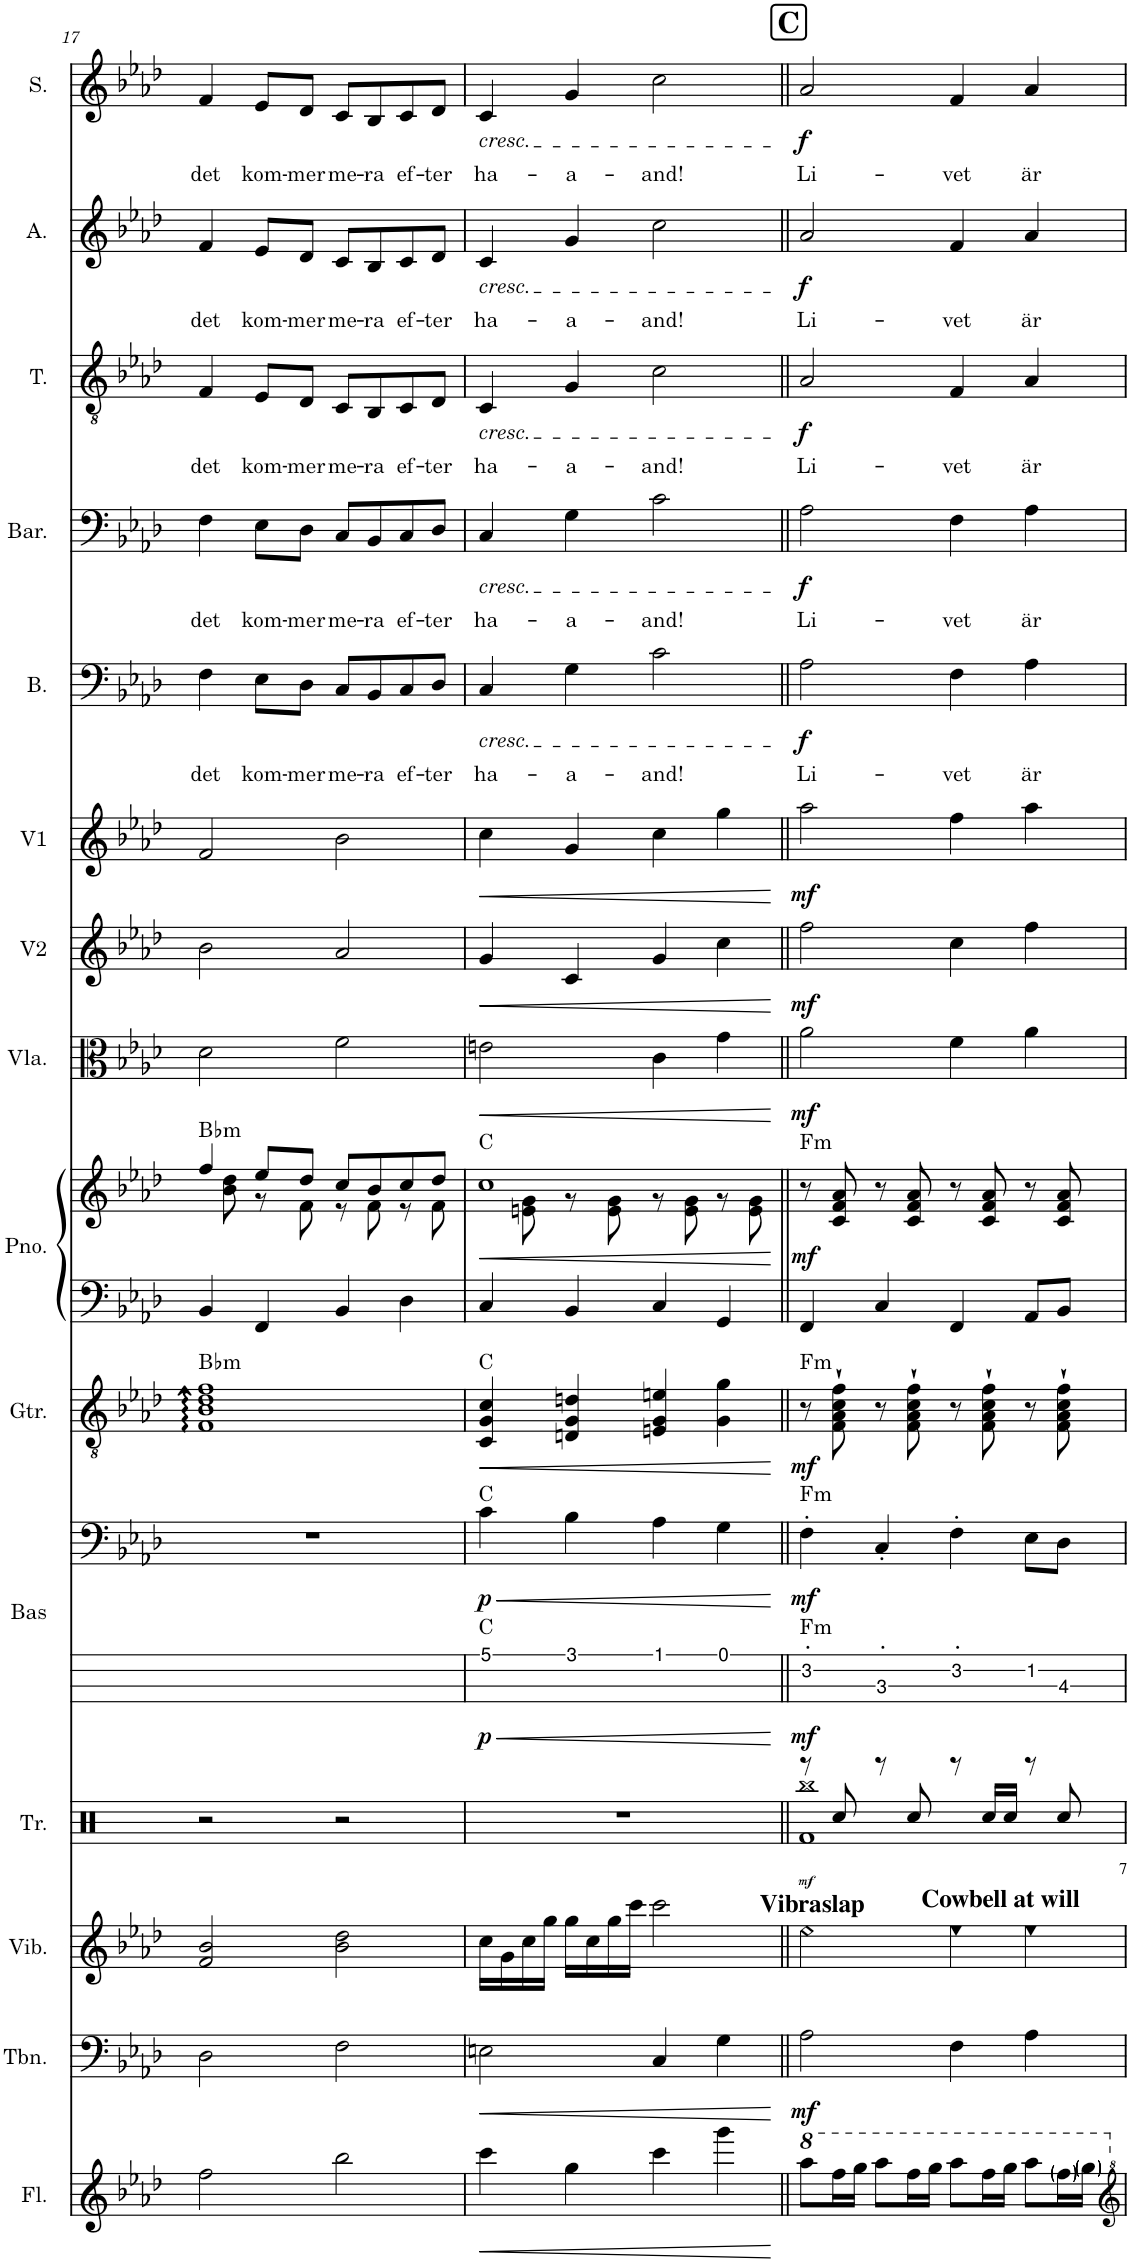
**kern	**dynam	**kern	**dynam	**kern	**kern	**dynam	**kern	**kern	**dynam	**kern	**dynam	**kern	**kern	**dynam	**kern	**dynam	**kern	**dynam	**kern	**dynam	**kern	**text	**dynam	**kern	**text	**dynam	**kern	**text	**dynam	**kern	**text	**dynam	**kern	**text	**dynam
*part15	*part15	*part14	*part14	*part13	*part12	*part12	*part11	*part11	*part11	*part10	*part10	*part9	*part9	*part9	*part8	*part8	*part7	*part7	*part6	*part6	*part5	*part5	*part5	*part4	*part4	*part4	*part3	*part3	*part3	*part2	*part2	*part2	*part1	*part1	*part1
*staff17	*staff17	*staff16	*staff16	*staff15	*staff14	*staff14	*staff13	*staff12	*staff12/13	*staff11	*staff11	*staff10	*staff9	*staff9/10	*staff8	*staff8	*staff7	*staff7	*staff6	*staff6	*staff5	*staff5	*staff5	*staff4	*staff4	*staff4	*staff3	*staff3	*staff3	*staff2	*staff2	*staff2	*staff1	*staff1	*staff1
*I"Flute	*	*I"Trombone	*	*I"Vibraphone	*I"Trummor	*	*I"Bas	*	*	*I"Gitarr	*	*I"Piano	*	*	*I"Viola	*	*I"Violin 2	*	*I"Violin 1	*	*I"Bass	*	*	*I"Baritone	*	*	*I"Tenor	*	*	*I"Alto	*	*	*I"Soprano	*	*
*I'Fl.	*	*I'Tbn.	*	*I'Vib.	*I'Tr.	*	*I'Bas	*	*	*I'Gtr.	*	*I'Pno.	*	*	*I'Vla.	*	*I'V2	*	*I'V1	*	*I'B.	*	*	*I'Bar.	*	*	*I'T.	*	*	*I'A.	*	*	*I'S.	*	*
!!LO:PB:g=z
*clefG2	*	*clefF4	*	*clefG2	*clefX	*	*	*clefF4	*	*clefGv2	*	*clefF4	*clefG2	*	*clefC3	*	*clefG2	*	*clefG2	*	*clefF4	*	*	*clefF4	*	*	*clefGv2	*	*	*clefG2	*	*	*clefG2	*	*
*	*	*	*	*	*	*	*Trd7c12	*Trd7c12	*	*	*	*	*	*	*	*	*	*	*	*	*	*	*	*	*	*	*	*	*	*	*	*	*	*	*
*k[b-e-a-d-]	*	*k[b-e-a-d-]	*	*k[b-e-a-d-]	*k[]	*	*k[b-e-a-d-]	*k[b-e-a-d-]	*	*k[b-e-a-d-]	*	*k[b-e-a-d-]	*k[b-e-a-d-]	*	*k[b-e-a-d-]	*	*k[b-e-a-d-]	*	*k[b-e-a-d-]	*	*k[b-e-a-d-]	*	*	*k[b-e-a-d-]	*	*	*k[b-e-a-d-]	*	*	*k[b-e-a-d-]	*	*	*k[b-e-a-d-]	*	*
*M4/4	*	*M4/4	*	*M4/4	*M4/4	*	*M4/4	*M4/4	*	*M4/4	*	*M4/4	*M4/4	*	*M4/4	*	*M4/4	*	*M4/4	*	*M4/4	*	*	*M4/4	*	*	*M4/4	*	*	*M4/4	*	*	*M4/4	*	*
=17	=17	=17	=17	=17	=17	=17	=17	=17	=17	=17	=17	=17	=17	=17	=17	=17	=17	=17	=17	=17	=17	=17	=17	=17	=17	=17	=17	=17	=17	=17	=17	=17	=17	=17	=17
*	*	*	*	*	*	*	*	*	*	*	*	*	*^	*	*	*	*	*	*	*	*	*	*	*	*	*	*	*	*	*	*	*	*	*	*
!	!	!	!	!	!	!	!	!	!	!	!	!	!LO:TX:a:t=B♭m	!	!	!	!	!	!	!	!	!	!	!	!	!	!	!	!	!	!	!	!	!	!	!
!	!	!	!	!	!	!	!	!	!	!LO:TX:a:t=B♭m	!	!	!	!	!	!	!	!	!	!	!	!	!	!	!	!	!	!	!	!	!	!	!	!	!	!
!	!	!	!	!	!	!	!	!	!	!	!	!	!	!	!	!	!	!	!	!	!	!	!LO:LY:b	!	!	!LO:LY:b	!	!	!LO:LY:b	!	!	!LO:LY:b	!	!	!LO:LY:b	!
2ff\	.	2D-\	.	2f/ 2b-/	2r	.	1r	1r	.	1F 1B- 1d- 1f	.	4BB-/	4ff/	8ryy	.	2d-\	.	2b-\	.	2f/	.	4F\	det	.	4F\	det	.	4F/	det	.	4f/	det	.	4f/	det	.
.	.	.	.	.	.	.	.	.	.	.	.	.	.	8b-\ 8dd-\	.	.	.	.	.	.	.	.	.	.	.	.	.	.	.	.	.	.	.	.	.	.
!	!	!	!	!	!	!	!	!	!	!	!	!	!	!	!	!	!	!	!	!	!	!	!LO:LY:b	!	!	!LO:LY:b	!	!	!LO:LY:b	!	!	!LO:LY:b	!	!	!LO:LY:b	!
.	.	.	.	.	.	.	.	.	.	.	.	4FF/	8ee-/L	8r	.	.	.	.	.	.	.	8E-\L	kom-	.	8E-\L	kom-	.	8E-/L	kom-	.	8e-/L	kom-	.	8e-/L	kom-	.
!	!	!	!	!	!	!	!	!	!	!	!	!	!	!	!	!	!	!	!	!	!	!	!LO:LY:b	!	!	!LO:LY:b	!	!	!LO:LY:b	!	!	!LO:LY:b	!	!	!LO:LY:b	!
.	.	.	.	.	.	.	.	.	.	.	.	.	8dd-/J	8f\	.	.	.	.	.	.	.	8D-\J	-mer	.	8D-\J	-mer	.	8D-/J	-mer	.	8d-/J	-mer	.	8d-/J	-mer	.
!	!	!	!	!	!	!	!	!	!	!	!	!	!	!	!	!	!	!	!	!	!	!	!LO:LY:b	!	!	!LO:LY:b	!	!	!LO:LY:b	!	!	!LO:LY:b	!	!	!LO:LY:b	!
2bb-\	.	2F\	.	2b-\ 2dd-\	2r	.	.	.	.	.	.	4BB-/	8cc/L	8r	.	2f\	.	2a-/	.	2b-\	.	8C/L	me-	.	8C/L	me-	.	8C/L	me-	.	8c/L	me-	.	8c/L	me-	.
!	!	!	!	!	!	!	!	!	!	!	!	!	!	!	!	!	!	!	!	!	!	!	!LO:LY:b	!	!	!LO:LY:b	!	!	!LO:LY:b	!	!	!LO:LY:b	!	!	!LO:LY:b	!
.	.	.	.	.	.	.	.	.	.	.	.	.	8b-/	8f\	.	.	.	.	.	.	.	8BB-/	-ra	.	8BB-/	-ra	.	8BB-/	-ra	.	8B-/	-ra	.	8B-/	-ra	.
!	!	!	!	!	!	!	!	!	!	!	!	!	!	!	!	!	!	!	!	!	!	!	!LO:LY:b	!	!	!LO:LY:b	!	!	!LO:LY:b	!	!	!LO:LY:b	!	!	!LO:LY:b	!
.	.	.	.	.	.	.	.	.	.	.	.	4D-\	8cc/	8r	.	.	.	.	.	.	.	8C/	ef-	.	8C/	ef-	.	8C/	ef-	.	8c/	ef-	.	8c/	ef-	.
!	!	!	!	!	!	!	!	!	!	!	!	!	!	!	!	!	!	!	!	!	!	!	!LO:LY:b	!	!	!LO:LY:b	!	!	!LO:LY:b	!	!	!LO:LY:b	!	!	!LO:LY:b	!
.	.	.	.	.	.	.	.	.	.	.	.	.	8dd-/J	8f\	.	.	.	.	.	.	.	8D-/J	-ter	.	8D-/J	-ter	.	8D-/J	-ter	.	8d-/J	-ter	.	8d-/J	-ter	.
=18	=18	=18	=18	=18	=18	=18	=18	=18	=18	=18	=18	=18	=18	=18	=18	=18	=18	=18	=18	=18	=18	=18	=18	=18	=18	=18	=18	=18	=18	=18	=18	=18	=18	=18	=18	=18
!	!	!	!	!	!	!	!	!	!	!	!	!	!	!	!	!	!	!	!	!	!	!	!	!	!	!	!	!	!	!	!	!	!	!LO:TX:b:i:t=cresc.	!	!
!	!	!	!	!	!	!	!	!	!	!	!	!	!	!	!	!	!	!	!	!	!	!	!	!	!	!	!	!	!	!	!LO:TX:b:i:t=cresc.	!	!	!	!	!
!	!	!	!	!	!	!	!	!	!	!	!	!	!	!	!	!	!	!	!	!	!	!	!	!	!	!	!	!LO:TX:b:i:t=cresc.	!	!	!	!	!	!	!	!
!	!	!	!	!	!	!	!	!	!	!	!	!	!	!	!	!	!	!	!	!	!	!	!	!	!LO:TX:b:i:t=cresc.	!	!	!	!	!	!	!	!	!	!	!
!	!	!	!	!	!	!	!	!	!	!	!	!	!	!	!	!	!	!	!	!	!	!LO:TX:b:i:t=cresc.	!	!	!	!	!	!	!	!	!	!	!	!	!	!
!	!	!	!	!	!	!	!	!	!	!	!	!	!LO:TX:a:t=C	!	!	!	!	!	!	!	!	!	!	!	!	!	!	!	!	!	!	!	!	!	!	!
!	!	!	!	!	!	!	!	!	!	!LO:TX:a:t=C	!	!	!	!	!	!	!	!	!	!	!	!	!	!	!	!	!	!	!	!	!	!	!	!	!	!
!	!	!	!	!	!	!	!	!LO:TX:a:t=C	!	!	!	!	!	!	!	!	!	!	!	!	!	!	!	!	!	!	!	!	!	!	!	!	!	!	!	!
!	!	!	!	!	!	!	!LO:TX:a:t=C	!	!	!	!	!	!	!	!	!	!	!	!	!	!	!	!	!	!	!	!	!	!	!	!	!	!	!	!	!
!	!LO:HP:b	!	!LO:HP:b	!	!	!	!	!	!LO:HP:b	!	!LO:HP:b	!	!	!	!LO:HP:b	!	!LO:HP:b	!	!LO:HP:b	!	!LO:HP:b	!	!LO:LY:b	!	!	!LO:LY:b	!	!	!LO:LY:b	!	!	!LO:LY:b	!	!	!LO:LY:b	!
!	!	!	!	!	!	!	!	!	!LO:DY:n=1:b=2	!	!	!	!	!	!	!	!	!	!	!	!	!	!	!	!	!	!	!	!	!	!	!	!	!	!	!
!	!	!	!	!	!	!	!	!	!LO:DY:n=2:b	!	!	!	!	!	!	!	!	!	!	!	!	!	!	!	!	!	!	!	!	!	!	!	!	!	!	!
4ccc\	<	2En\	<	16cc\LL	1r	.	4c	4c\	< p p	4C/ 4G/ 4c/	<	4C/	1cc	8ryy	<	2en\	<	4g/	<	4cc\	<	4C/	ha-	.	4C/	ha-	.	4C/	ha-	.	4c/	ha-	.	4c/	ha-	.
.	.	.	.	16g\	.	.	.	.	.	.	.	.	.	.	.	.	.	.	.	.	.	.	.	.	.	.	.	.	.	.	.	.	.	.	.	.
.	.	.	.	16cc\	.	.	.	.	.	.	.	.	.	8en\ 8g\	.	.	.	.	.	.	.	.	.	.	.	.	.	.	.	.	.	.	.	.	.	.
.	.	.	.	16gg\JJ	.	.	.	.	.	.	.	.	.	.	.	.	.	.	.	.	.	.	.	.	.	.	.	.	.	.	.	.	.	.	.	.
!	!	!	!	!	!	!	!	!	!	!	!	!	!	!	!	!	!	!	!	!	!	!	!LO:LY:b	!	!	!LO:LY:b	!	!	!LO:LY:b	!	!	!LO:LY:b	!	!	!LO:LY:b	!
4gg\	.	.	.	16gg\LL	.	.	4B-	4B-\	.	4Dn/ 4G/ 4dn/	.	4BB-/	.	8r	.	.	.	4c/	.	4g/	.	4G\	-a-	.	4G\	-a-	.	4G/	-a-	.	4g/	-a-	.	4g/	-a-	.
.	.	.	.	16cc\	.	.	.	.	.	.	.	.	.	.	.	.	.	.	.	.	.	.	.	.	.	.	.	.	.	.	.	.	.	.	.	.
.	.	.	.	16gg\	.	.	.	.	.	.	.	.	.	8e\ 8g\	.	.	.	.	.	.	.	.	.	.	.	.	.	.	.	.	.	.	.	.	.	.
.	.	.	.	16ccc\JJ	.	.	.	.	.	.	.	.	.	.	.	.	.	.	.	.	.	.	.	.	.	.	.	.	.	.	.	.	.	.	.	.
!	!	!	!	!	!	!	!	!	!	!	!	!	!	!	!	!	!	!	!	!	!	!	!LO:LY:b	!	!	!LO:LY:b	!	!	!LO:LY:b	!	!	!LO:LY:b	!	!	!LO:LY:b	!
4ccc\	.	4C/	.	2ccc\	.	.	4A-	4A-\	.	4En/ 4G/ 4en/	.	4C/	.	8r	.	4c\	.	4g/	.	4cc\	.	2c\	-and!	.	2c\	-and!	.	2c\	-and!	.	2cc\	-and!	.	2cc\	-and!	.
.	.	.	.	.	.	.	.	.	.	.	.	.	.	8e\ 8g\	.	.	.	.	.	.	.	.	.	.	.	.	.	.	.	.	.	.	.	.	.	.
4ggg\	.	4G\	.	.	.	.	4G	4G\	.	4G\ 4g\	.	4GG/	.	8r	.	4g\	.	4cc\	.	4gg\	.	.	.	.	.	.	.	.	.	.	.	.	.	.	.	.
.	.	.	.	.	.	.	.	.	.	.	.	.	.	8e\ 8g\	.	.	.	.	.	.	.	.	.	.	.	.	.	.	.	.	.	.	.	.	.	.
*	*	*	*	*	*	*	*	*	*	*	*	*	*v	*v	*	*	*	*	*	*	*	*	*	*	*	*	*	*	*	*	*	*	*	*	*	*
.	[	.	[	.	.	.	.	.	[	.	[	.	.	[	.	[	.	[	.	[	.	.	.	.	.	.	.	.	.	.	.	.	.	.	.
!!LO:REH:place=s1:a:B:cj:fs=14:t=C
=19||	=19||	=19||	=19||	=19||	=19||	=19||	=19||	=19||	=19||	=19||	=19||	=19||	=19||	=19||	=19||	=19||	=19||	=19||	=19||	=19||	=19||	=19||	=19||	=19||	=19||	=19||	=19||	=19||	=19||	=19||	=19||	=19||	=19||	=19||	=19||
*8va	*	*	*	*	*	*	*	*	*	*	*	*	*	*	*	*	*	*	*	*	*	*	*	*	*	*	*	*	*	*	*	*	*	*	*
!	!	!	!	!	!	!	!	!	!	!	!	!	!LO:TX:a:t=Fm	!	!	!	!	!	!	!	!	!	!	!	!	!	!	!	!	!	!	!	!	!	!
!	!	!	!	!	!	!	!	!	!	!LO:TX:a:t=Fm	!	!	!	!	!	!	!	!	!	!	!	!	!	!	!	!	!	!	!	!	!	!	!	!	!
!	!	!	!	!	!	!	!	!LO:TX:a:t=Fm	!	!	!	!	!	!	!	!	!	!	!	!	!	!	!	!	!	!	!	!	!	!	!	!	!	!	!
!	!	!	!	!	!	!	!LO:TX:a:t=Fm	!	!	!	!	!	!	!	!	!	!	!	!	!	!	!	!	!	!	!	!	!	!	!	!	!	!	!	!
!	!	!	!	!LO:TX:a:B:t=Vibraslap	!	!	!	!	!	!	!	!	!	!	!	!	!	!	!	!	!	!	!	!	!	!	!	!	!	!	!	!	!	!	!
!	!	!	!LO:DY:b	!LO:N:head=diamond	!	!LO:DY:b	!	!	!LO:DY:b=2	!	!	!	!	!	!	!	!	!	!	!	!	!LO:LY:b	!	!	!LO:LY:b	!	!	!LO:LY:b	!	!	!LO:LY:b	!	!	!LO:LY:b	!
*	*	*	*	*	*^	*	*	*	*	*	*	*	*	*	*	*	*	*	*	*	*	*	*	*	*	*	*	*	*	*	*	*	*	*	*
*	*	*	*	*	*	*^	*	*	*	*	*	*	*	*	*	*	*	*	*	*	*	*	*	*	*	*	*	*	*	*	*	*	*	*	*	*
!	!	!	!	!	!	!	!	!	!	!	!LO:DY:n=1:b	!	!LO:DY:b	!	!	!LO:DY:b	!	!LO:DY:b	!	!LO:DY:b	!	!LO:DY:b	!	!	!LO:DY:b	!	!	!LO:DY:b	!	!	!LO:DY:b	!	!	!LO:DY:b	!	!	!LO:DY:b
8aaa-\L	.	2A-\	mf	2bb\	8r	1Rf	1Rbb	mf	4F'	4F'\	mf mf	8r	mf	4FF/	8r	mf	2a-\	mf	2ff\	mf	2aa-\	mf	2A-\	Li-	f	2A-\	Li-	f	2A-/	Li-	f	2a-/	Li-	f	2a-/	Li-	f
16fff\L	.	.	.	.	8Rcc/	.	.	.	.	.	.	8F\` 8A-\` 8c\` 8f\`	.	.	8c/ 8f/ 8a-/	.	.	.	.	.	.	.	.	.	.	.	.	.	.	.	.	.	.	.	.	.	.
16ggg\JJ	.	.	.	.	.	.	.	.	.	.	.	.	.	.	.	.	.	.	.	.	.	.	.	.	.	.	.	.	.	.	.	.	.	.	.	.	.
8aaa-\L	.	.	.	.	8r	.	.	.	4C'	4C'/	.	8r	.	4C/	8r	.	.	.	.	.	.	.	.	.	.	.	.	.	.	.	.	.	.	.	.	.	.
16fff\L	.	.	.	.	8Rcc/	.	.	.	.	.	.	8F\` 8A-\` 8c\` 8f\`	.	.	8c/ 8f/ 8a-/	.	.	.	.	.	.	.	.	.	.	.	.	.	.	.	.	.	.	.	.	.	.
16ggg\JJ	.	.	.	.	.	.	.	.	.	.	.	.	.	.	.	.	.	.	.	.	.	.	.	.	.	.	.	.	.	.	.	.	.	.	.	.	.
!	!	!	!	!LO:TX:a:B:t=Cowbell at will	!	!	!	!	!	!	!	!	!	!	!	!	!	!	!	!	!	!	!	!	!	!	!	!	!	!	!	!	!	!	!	!	!
!	!	!	!	!	!	!	!	!	!	!	!	!	!	!	!	!	!	!	!	!	!	!	!	!LO:LY:b	!	!	!LO:LY:b	!	!	!LO:LY:b	!	!	!LO:LY:b	!	!	!LO:LY:b	!
8aaa-\L	.	4F\	.	4aa\	8r	.	.	.	4F'	4F'\	.	8r	.	4FF/	8r	.	4f\	.	4cc\	.	4ff\	.	4F\	-vet	.	4F\	-vet	.	4F/	-vet	.	4f/	-vet	.	4f/	-vet	.
16fff\L	.	.	.	.	16Rcc/LL	.	.	.	.	.	.	8F\` 8A-\` 8c\` 8f\`	.	.	8c/ 8f/ 8a-/	.	.	.	.	.	.	.	.	.	.	.	.	.	.	.	.	.	.	.	.	.	.
16ggg\JJ	.	.	.	.	16Rcc/JJ	.	.	.	.	.	.	.	.	.	.	.	.	.	.	.	.	.	.	.	.	.	.	.	.	.	.	.	.	.	.	.	.
!	!	!	!	!	!	!	!	!	!	!	!	!	!	!	!	!	!	!	!	!	!	!	!	!LO:LY:b	!	!	!LO:LY:b	!	!	!LO:LY:b	!	!	!LO:LY:b	!	!	!LO:LY:b	!
8aaa-\L	.	4A-\	.	4aa\	8r	.	.	.	8E-L	8E-\L	.	8r	.	8AA-/L	8r	.	4a-\	.	4ff\	.	4aa-\	.	4A-\	är	.	4A-\	är	.	4A-/	är	.	4a-/	är	.	4a-/	är	.
16fff\L	.	.	.	.	8Rcc/	.	.	.	8D-J	8D-\J	.	8F\` 8A-\` 8c\` 8f\`	.	8BB-/J	8c/ 8f/ 8a-/	.	.	.	.	.	.	.	.	.	.	.	.	.	.	.	.	.	.	.	.	.	.
16ggg\JJ	.	.	.	.	.	.	.	.	.	.	.	.	.	.	.	.	.	.	.	.	.	.	.	.	.	.	.	.	.	.	.	.	.	.	.	.	.
*	*	*	*	*	*v	*v	*v	*	*	*	*	*	*	*	*	*	*	*	*	*	*	*	*	*	*	*	*	*	*	*	*	*	*	*	*	*	*
*X8va	*	*	*	*	*	*	*	*	*	*	*	*	*	*	*	*	*	*	*	*	*	*	*	*	*	*	*	*	*	*	*	*	*	*	*
=	=	=	=	=	=	=	=	=	=	=	=	=	=	=	=	=	=	=	=	=	=	=	=	=	=	=	=	=	=	=	=	=	=	=	=
*-	*-	*-	*-	*-	*-	*-	*-	*-	*-	*-	*-	*-	*-	*-	*-	*-	*-	*-	*-	*-	*-	*-	*-	*-	*-	*-	*-	*-	*-	*-	*-	*-	*-	*-	*-
